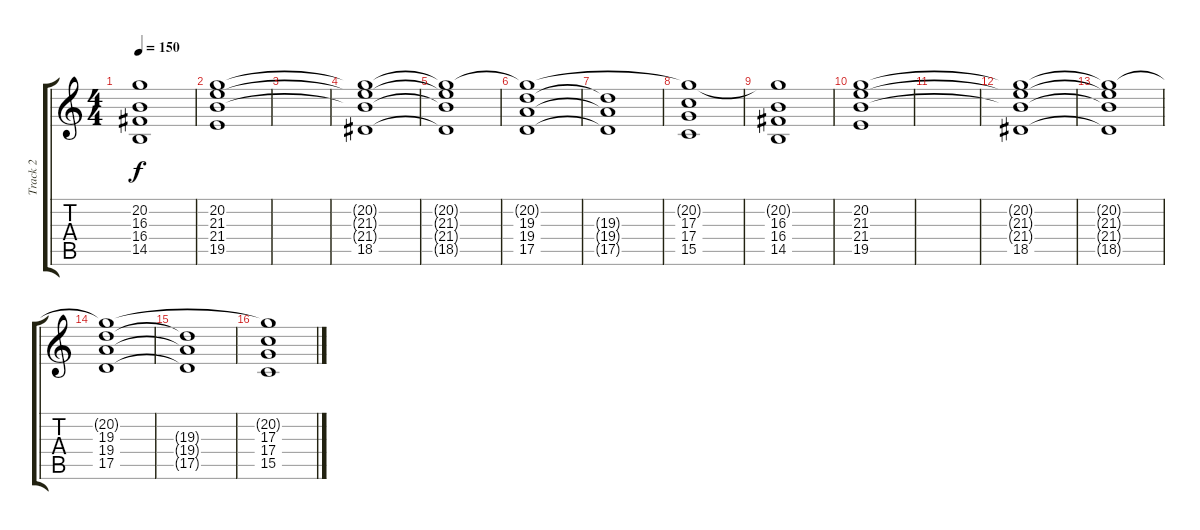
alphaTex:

\track ("Track 2" "Track 2") {instrument stringensemble1}
\staff {score tabs}
\tuning (E4 B3 G3 D3 A2 E2) {hide}
\ts (4 4)
\tempo 150
\clef g2
\ks c
(20.2{t} 16.3 16.4 14.5).1{dy f} |
(20.2 21.3 21.4 19.5).1 |
|
(20.2{t} 21.3{t} 21.4{t} 18.5).1 |
(20.2{t} 21.3{t} 21.4{t} 18.5{t}).1 |
(20.2{t} 19.3 19.4 17.5).1 |
(19.3{t} 19.4{t} 17.5{t}).1 |
(20.2{t} 17.3 17.4 15.5).1 |
(20.2{t} 16.3 16.4 14.5).1 |
(20.2 21.3 21.4 19.5).1 |
|
(20.2{t} 21.3{t} 21.4{t} 18.5).1 |
(20.2{t} 21.3{t} 21.4{t} 18.5{t}).1 |
(20.2{t} 19.3 19.4 17.5).1 |
(19.3{t} 19.4{t} 17.5{t}).1 |
(20.2{t} 17.3 17.4 15.5).1
